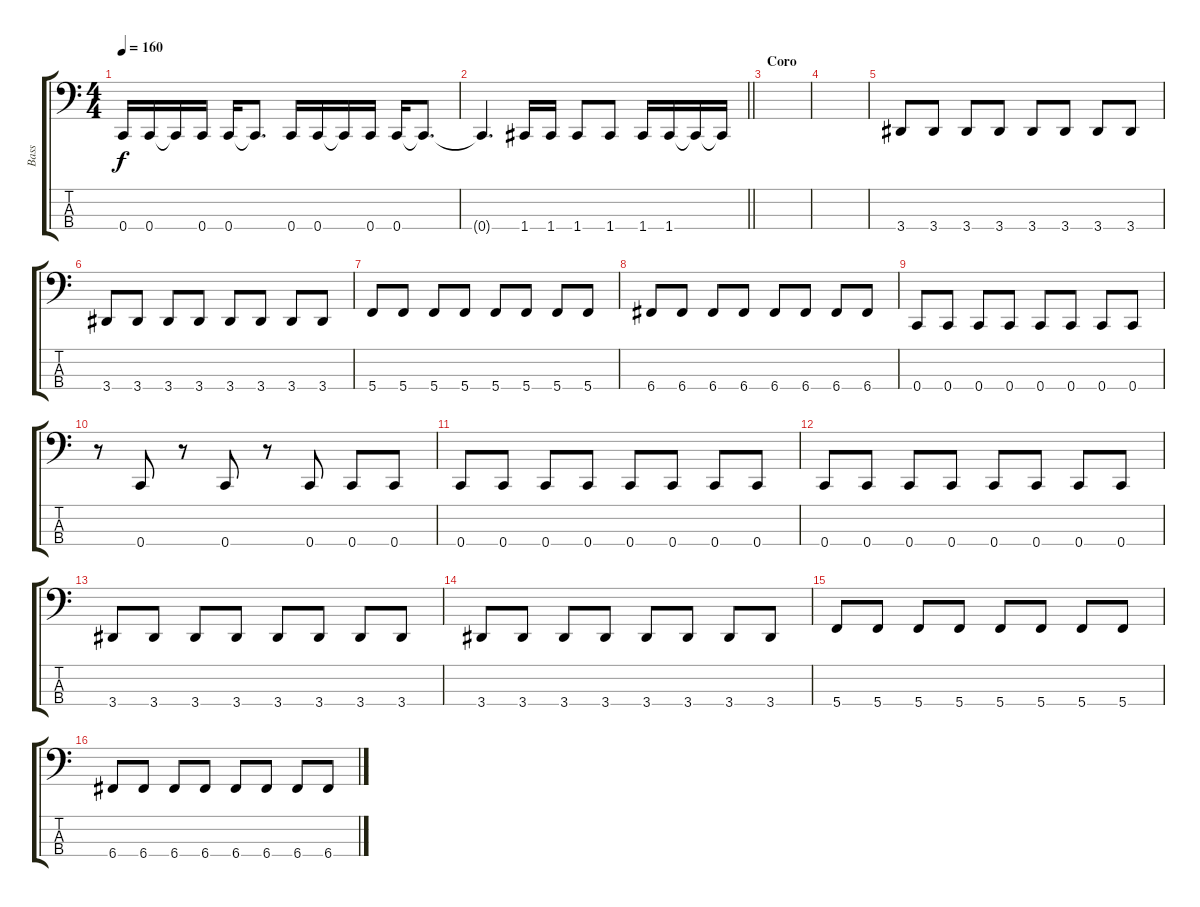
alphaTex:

\track ("Bass" "Bass") {instrument electricbasspick}
\staff {score tabs}
\tuning (F2 C2 G1 C1) {hide}
\ts (4 4)
\tempo 160
\clef f4
\ks c
0.4.16{dy f} 0.4.16 0.4{t}.16 0.4.16 0.4.16 0.4{t}.8{d} 0.4.16 0.4.16 0.4{t}.16 0.4.16 0.4.16 0.4{t}.8{d} |
\barLineRight lightlight
0.4{t}.4{d} 1.4.16 1.4.16 1.4.8 1.4.8 1.4.16 1.4.16 1.4{t}.16 1.4{t}.16 |
\section ("" "Coro")
|
|
3.4.8 3.4.8 3.4.8 3.4.8 3.4.8 3.4.8 3.4.8 3.4.8 |
3.4.8 3.4.8 3.4.8 3.4.8 3.4.8 3.4.8 3.4.8 3.4.8 |
5.4.8 5.4.8 5.4.8 5.4.8 5.4.8 5.4.8 5.4.8 5.4.8 |
6.4.8 6.4.8 6.4.8 6.4.8 6.4.8 6.4.8 6.4.8 6.4.8 |
0.4.8 0.4.8 0.4.8 0.4.8 0.4.8 0.4.8 0.4.8 0.4.8 |
r.8 0.4.8 r.8 0.4.8 r.8 0.4.8 0.4.8 0.4.8 |
0.4.8 0.4.8 0.4.8 0.4.8 0.4.8 0.4.8 0.4.8 0.4.8 |
0.4.8 0.4.8 0.4.8 0.4.8 0.4.8 0.4.8 0.4.8 0.4.8 |
3.4.8 3.4.8 3.4.8 3.4.8 3.4.8 3.4.8 3.4.8 3.4.8 |
3.4.8 3.4.8 3.4.8 3.4.8 3.4.8 3.4.8 3.4.8 3.4.8 |
5.4.8 5.4.8 5.4.8 5.4.8 5.4.8 5.4.8 5.4.8 5.4.8 |
6.4.8 6.4.8 6.4.8 6.4.8 6.4.8 6.4.8 6.4.8 6.4.8
